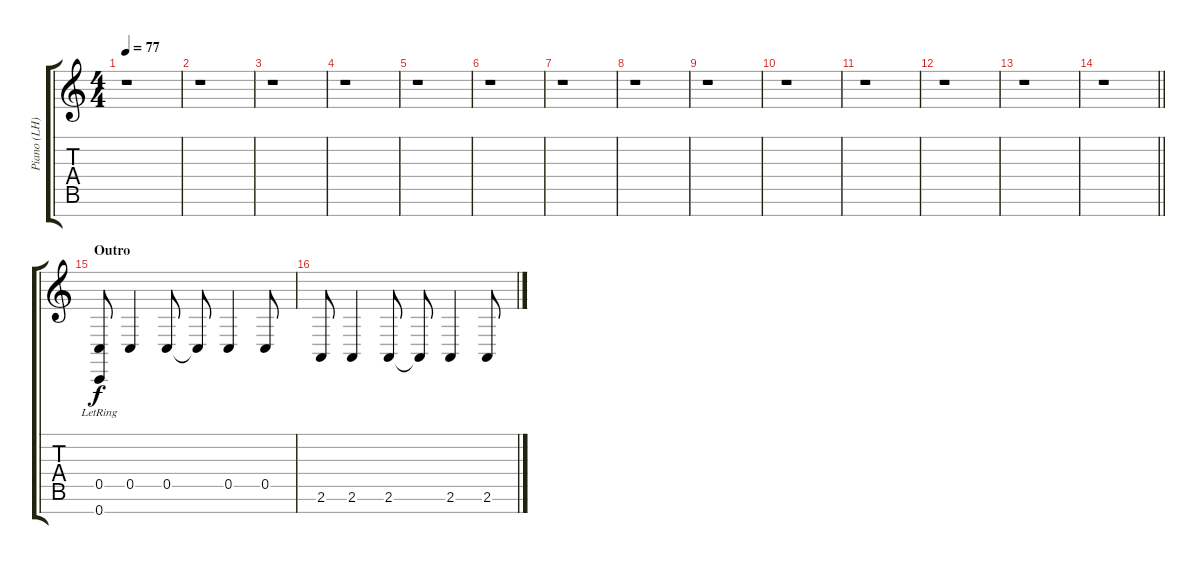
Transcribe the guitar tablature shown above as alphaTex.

\track ("Piano (LH)" "Piano (LH)") {instrument brightacousticpiano}
\staff {score tabs}
\tuning (E5 B4 G4 D4 C3 G2 C2) {hide}
\ts (4 4)
\tempo 77
\clef g2
\ks c
r.1{dy f} |
r.1 |
r.1 |
r.1 |
r.1 |
r.1 |
r.1 |
r.1 |
r.1 |
r.1 |
r.1 |
r.1 |
r.1 |
\barLineRight lightlight
r.1 |
\section ("" "Outro")
(0.5 0.7{lr}).8 0.5.4 0.5.8 0.5{t}.8 0.5.4 0.5.8 |
2.6.8 2.6.4 2.6.8 2.6{t}.8 2.6.4 2.6.8
